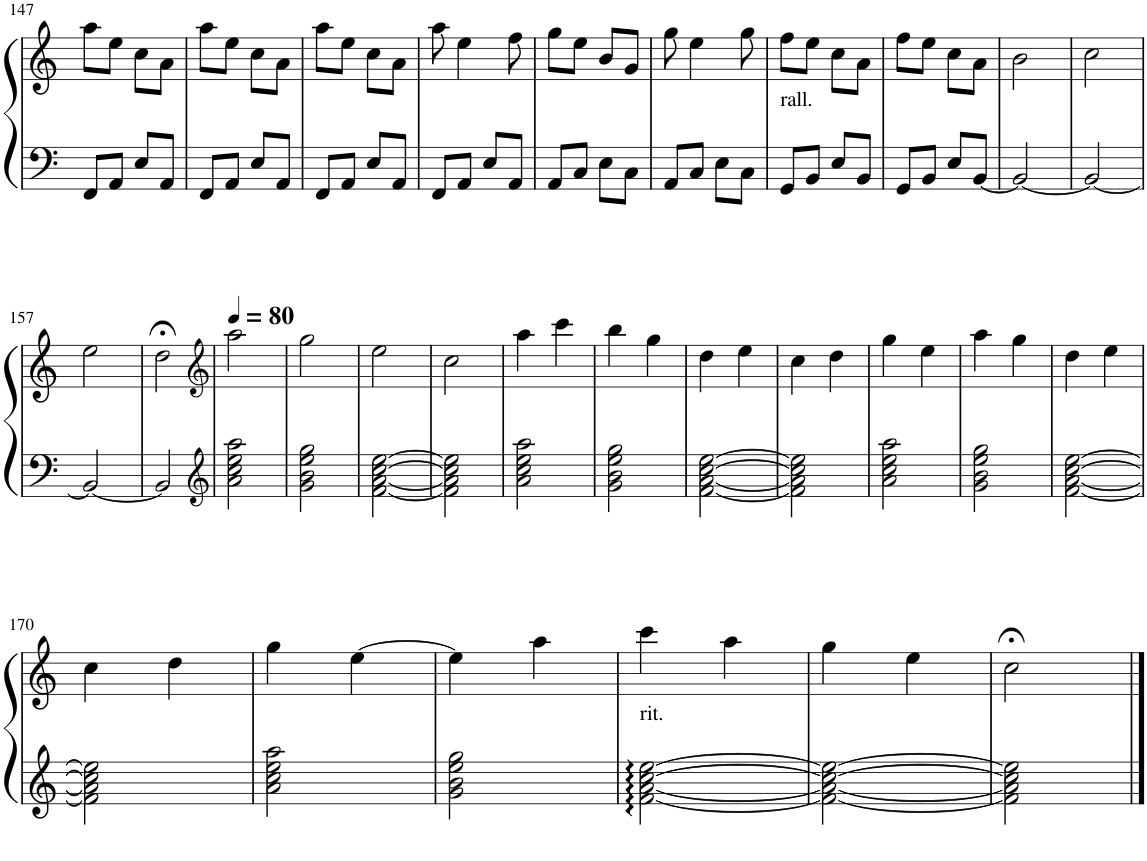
**kern	**kern
*part1	*part1
*staff2	*staff1
*I"Piano	*
*I'Pno.	*
!!LO:PB:g=z
*clefF4	*clefG2
*k[]	*k[]
*M2/4	*M2/4
=147	=147
8FF/L	8aa\L
8AA/J	8ee\J
8E/L	8cc\L
8AA/J	8a\J
=148	=148
8FF/L	8aa\L
8AA/J	8ee\J
8E/L	8cc\L
8AA/J	8a\J
=149	=149
8FF/L	8aa\L
8AA/J	8ee\J
8E/L	8cc\L
8AA/J	8a\J
=150	=150
8FF/L	8aa\
8AA/J	4ee\
8E/L	.
8AA/J	8ff\
=151	=151
8AA/L	8gg\L
8C/J	8ee\J
8E\L	8b/L
8C\J	8g/J
=152	=152
8AA/L	8gg\
8C/J	4ee\
8E\L	.
8C\J	8gg\
=153	=153
!LO:TX:a:t=rall.	!
8GG/L	8ff\L
8BB/J	8ee\J
8E/L	8cc\L
8BB/J	8a\J
=154	=154
8GG/L	8ff\L
8BB/J	8ee\J
8E/L	8cc\L
[8BB/J	8a\J
=155	=155
2BB/_	2b\
=156	=156
2BB/_	2cc\
!!LO:LB:g=z
=157	=157
2BB/_	2ee\
=158	=158
2BB/]	2dd;<\
=159	=159
*clefG2	*clefG2
*	*MM80
2a\ 2cc\ 2ee\ 2aa\	2aa\
=160	=160
2g\ 2b\ 2ee\ 2gg\	2gg\
=161	=161
[2f\ [2a\ [2cc\ [2ee\	2ee\
=162	=162
2f\] 2a\] 2cc\] 2ee\]	2cc\
=163	=163
2a\ 2cc\ 2ee\ 2aa\	4aa\
.	4ccc\
=164	=164
2g\ 2b\ 2ee\ 2gg\	4bb\
.	4gg\
=165	=165
[2f\ [2a\ [2cc\ [2ee\	4dd\
.	4ee\
=166	=166
2f\] 2a\] 2cc\] 2ee\]	4cc\
.	4dd\
=167	=167
2a\ 2cc\ 2ee\ 2aa\	4gg\
.	4ee\
=168	=168
2g\ 2b\ 2ee\ 2gg\	4aa\
.	4gg\
=169	=169
[2f\ [2a\ [2cc\ [2ee\	4dd\
.	4ee\
!!LO:LB:g=z
=170	=170
2f\] 2a\] 2cc\] 2ee\]	4cc\
.	4dd\
=171	=171
2a\ 2cc\ 2ee\ 2aa\	4gg\
.	[4ee\
=172	=172
2g\ 2b\ 2ee\ 2gg\	4ee\]
.	4aa\
=173	=173
!LO:TX:a:t=rit.	!
[2f\: [2a\: [2cc\: [2ee\:	4ccc\
.	4aa\
=174	=174
2f\_ 2a\_ 2cc\_ 2ee\_	4gg\
.	4ee\
=175	=175
2f\] 2a\] 2cc\] 2ee\]	2cc;<\
==	==
*-	*-
